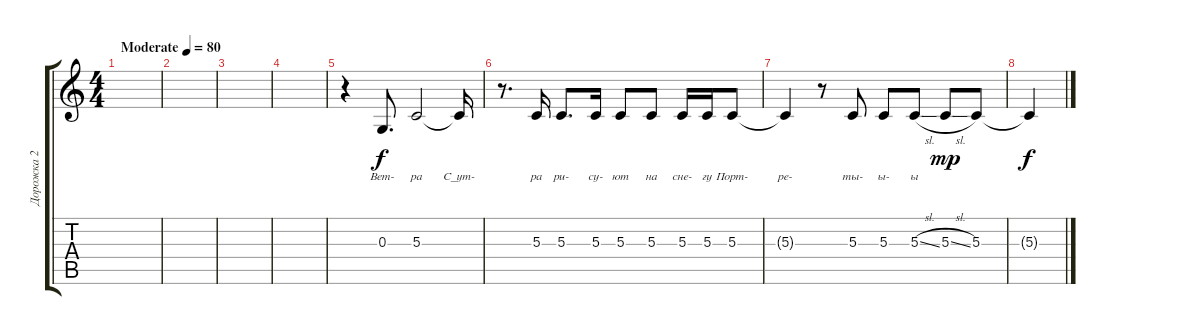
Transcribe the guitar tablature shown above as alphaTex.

\track ("Дорожка 2" "Дорожка 2") {mute instrument tenorsax}
\staff {score tabs}
\tuning (E4 B3 G3 D3 A2 E2) {hide}
\ts (4 4)
\tempo (80 "Moderate")
\clef g2
\ks c
|
|
|
|
r.4 0.3.8{d lyrics (0 "Вет-") lyrics (1 "") lyrics (2 "") lyrics (3 "") lyrics (4 "")} 5.3.2{lyrics (0 "ра") lyrics (1 "") lyrics (2 "") lyrics (3 "") lyrics (4 "")} 5.3{t}.16{lyrics (0 "С_ут-") lyrics (1 "") lyrics (2 "") lyrics (3 "") lyrics (4 "")} |
r.8{d} 5.3.16{lyrics (0 "ра") lyrics (1 "") lyrics (2 "") lyrics (3 "") lyrics (4 "")} 5.3.8{d lyrics (0 "ри-") lyrics (1 "") lyrics (2 "") lyrics (3 "") lyrics (4 "")} 5.3.16{lyrics (0 "су-") lyrics (1 "") lyrics (2 "") lyrics (3 "") lyrics (4 "")} 5.3.8{lyrics (0 "ют") lyrics (1 "") lyrics (2 "") lyrics (3 "") lyrics (4 "")} 5.3.8{lyrics (0 "на") lyrics (1 "") lyrics (2 "") lyrics (3 "") lyrics (4 "")} 5.3.16{lyrics (0 "сне-") lyrics (1 "") lyrics (2 "") lyrics (3 "") lyrics (4 "")} 5.3.16{lyrics (0 "гу") lyrics (1 "") lyrics (2 "") lyrics (3 "") lyrics (4 "")} 5.3.8{lyrics (0 "Порт-") lyrics (1 "") lyrics (2 "") lyrics (3 "") lyrics (4 "")} |
5.3{t}.4{lyrics (0 "ре-") lyrics (1 "") lyrics (2 "") lyrics (3 "") lyrics (4 "")} r.8 5.3.8{lyrics (0 "ты-") lyrics (1 "") lyrics (2 "") lyrics (3 "") lyrics (4 "")} 5.3.8{lyrics (0 "ы-") lyrics (1 "") lyrics (2 "") lyrics (3 "") lyrics (4 "")} 5.3{sl}.8{lyrics (0 "ы") lyrics (1 "") lyrics (2 "") lyrics (3 "") lyrics (4 "")} 5.3{sl}.8{dy mp} 5.3.8 |
5.3{t}.4{dy f}
